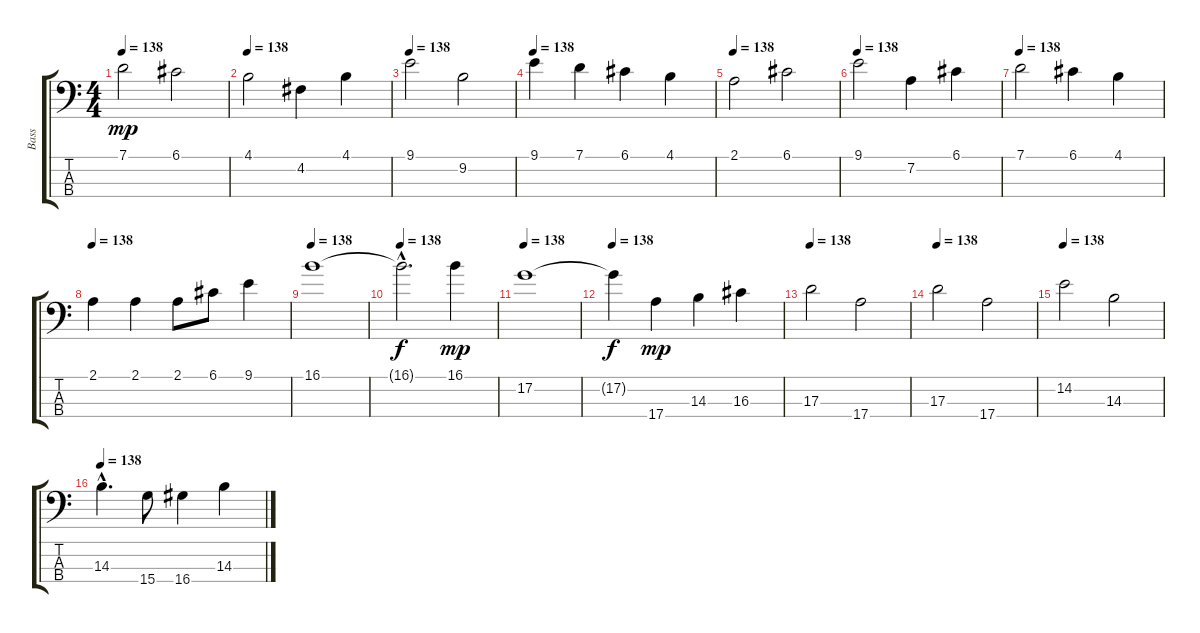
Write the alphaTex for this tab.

\track ("Bass" "Bass") {instrument electricbasspick}
\staff {score tabs}
\tuning (G2 D2 A1 E1) {hide}
\ts (4 4)
\tempo 138
\clef f4
\ks c
7.1.2{dy mp} 6.1.2 |
\tempo 138
4.1.2 4.2.4 4.1.4 |
\tempo 138
9.1.2 9.2.2 |
\tempo 138
9.1.4 7.1.4 6.1.4 4.1.4 |
\tempo 138
2.1.2 6.1.2 |
\tempo 138
9.1.2 7.2.4 6.1.4 |
\tempo 138
7.1.2 6.1.4 4.1.4 |
\tempo 138
2.1.4 2.1.4 2.1.8 6.1.8 9.1.4 |
\tempo 138
16.1.1 |
\tempo 138
16.1{hac t}.2{d dy f} 16.1.4{dy mp} |
\tempo 138
17.2.1 |
\tempo 138
17.2{t}.4{dy f} 17.4.4{dy mp} 14.3.4 16.3.4 |
\tempo 138
17.3.2 17.4.2 |
\tempo 138
17.3.2 17.4.2 |
\tempo 138
14.2.2 14.3.2 |
\tempo 138
14.3{hac}.4{d} 15.4.8 16.4.4 14.3.4
